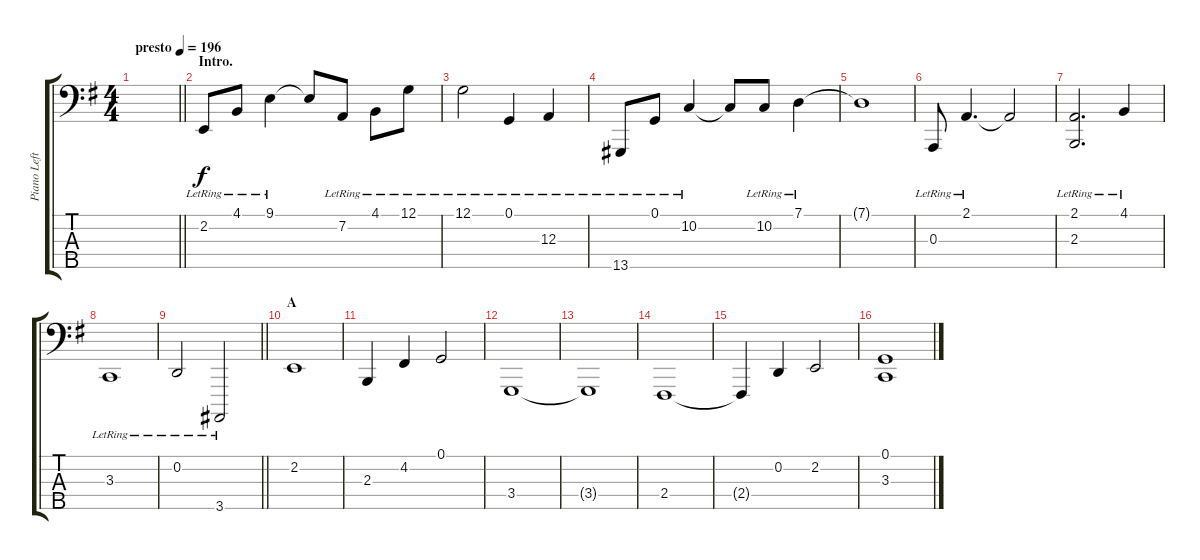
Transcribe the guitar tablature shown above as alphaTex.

\track ("Piano Left" "Piano Left") {instrument acousticgrandpiano}
\staff {score tabs}
\tuning (G2 D2 A1 E1 G0) {hide}
\ts (4 4)
\tempo (196 "presto")
\clef f4
\barLineRight lightlight
\ks g
|
\section ("" "Intro.")
2.2{lr}.8 4.1{lr}.8 9.1{lr}.4 9.1{t}.8 7.2{lr}.8 4.1{lr}.8 12.1{lr}.8 |
12.1{lr}.2 0.1{lr}.4 12.3{lr}.4 |
13.5{lr}.8 0.1{lr}.8 10.2{lr}.4 10.2{t}.8 10.2{lr}.8 7.1{lr}.4 |
7.1{t}.1 |
0.3{lr}.8 2.1{lr}.4{d} 2.1{t}.2 |
(2.1{lr} 2.3{lr}).2{d} 4.1{lr}.4 |
3.3{lr}.1 |
\barLineRight lightlight
0.2{lr}.2 3.5{lr}.2 |
\section ("" "A")
2.2.1{volume 15} |
2.3.4 4.2.4 0.1.2 |
3.4.1 |
3.4{t}.1 |
2.4.1 |
2.4{t}.4 0.2.4 2.2.2 |
(0.1 3.3).1
